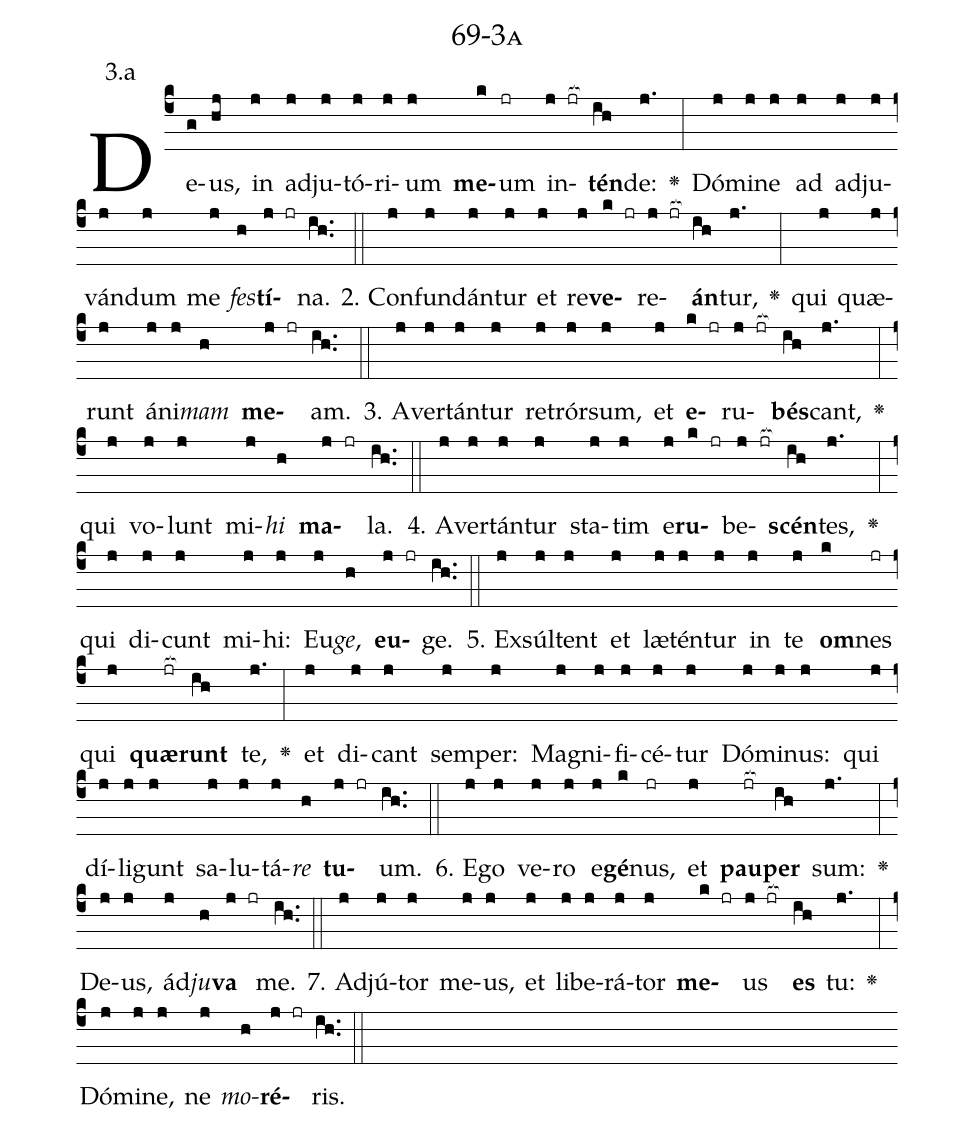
name: 69-3a;
annotation: 3.a;
%%
(c4)De(g)us,(hj) in(j) ad(j)ju(j)tó(j)ri(j)um(j) <b>me</b>(k)um(jr) in(j jr[ocb:1{])<b>tén</b>(ih[ocb:0}])de:(j.) <v>\greheightstar</v>(:) Dó(j)mi(j)ne(j) ad(j) ad(j)ju(j)ván(j)dum(j) me(j) <i>fes</i>(h)<b>tí</b>(j jr)na.(ih..) (::)
2. Con(j)fun(j)dán(j)tur(j) et(j) re(j)<b>ve</b>(k jr)re(j jr[ocb:1{])<b>án</b>(ih[ocb:0}])tur,(j.) <v>\greheightstar</v>(:) qui(j) quæ(j)runt(j) á(j)ni(j)<i>mam</i>(h) <b>me</b>(j jr)am.(ih..) (::)
3. A(j)ver(j)tán(j)tur(j) re(j)trór(j)sum,(j) et(j) <b>e</b>(k jr)ru(j jr[ocb:1{])<b>bés</b>(ih[ocb:0}])cant,(j.) <v>\greheightstar</v>(:) qui(j) vo(j)lunt(j) mi(j)<i>hi</i>(h) <b>ma</b>(j jr)la.(ih..) (::)
4. A(j)ver(j)tán(j)tur(j) sta(j)tim(j) e(j)<b>ru</b>(k jr)be(j jr[ocb:1{])<b>scén</b>(ih[ocb:0}])tes,(j.) <v>\greheightstar</v>(:) qui(j) di(j)cunt(j) mi(j)hi:(j) Eu(j)<i>ge</i>,(h) <b>eu</b>(j jr)ge.(ih..) (::)
5. Ex(j)súl(j)tent(j) et(j) læ(j)tén(j)tur(j) in(j) te(j) <b>om</b>(k)nes(jr) qui(j) <b>quæ</b>(jr[ocb:1{])<b>runt</b>(ih[ocb:0}]) te,(j.) <v>\greheightstar</v>(:) et(j) di(j)cant(j) sem(j)per:(j) Ma(j)gni(j)fi(j)cé(j)tur(j) Dó(j)mi(j)nus:(j) qui(j) dí(j)li(j)gunt(j) sa(j)lu(j)tá(j)<i>re</i>(h) <b>tu</b>(j jr)um.(ih..) (::)
6. E(j)go(j) ve(j)ro(j) e(j)<b>gé</b>(k)nus,(jr) et(j) <b>pau</b>(jr[ocb:1{])<b>per</b>(ih[ocb:0}]) sum:(j.) <v>\greheightstar</v>(:) De(j)us,(j) ád(j)<i>ju</i>(h)<b>va</b>(j jr) me.(ih..) (::)
7. Ad(j)jú(j)tor(j) me(j)us,(j) et(j) li(j)be(j)rá(j)tor(j) <b>me</b>(k jr)us(j jr[ocb:1{]) <b>es</b>(ih[ocb:0}]) tu:(j.) <v>\greheightstar</v>(:) Dó(j)mi(j)ne,(j) ne(j) <i>mo</i>(h)<b>ré</b>(j jr)ris.(ih..) (::)
